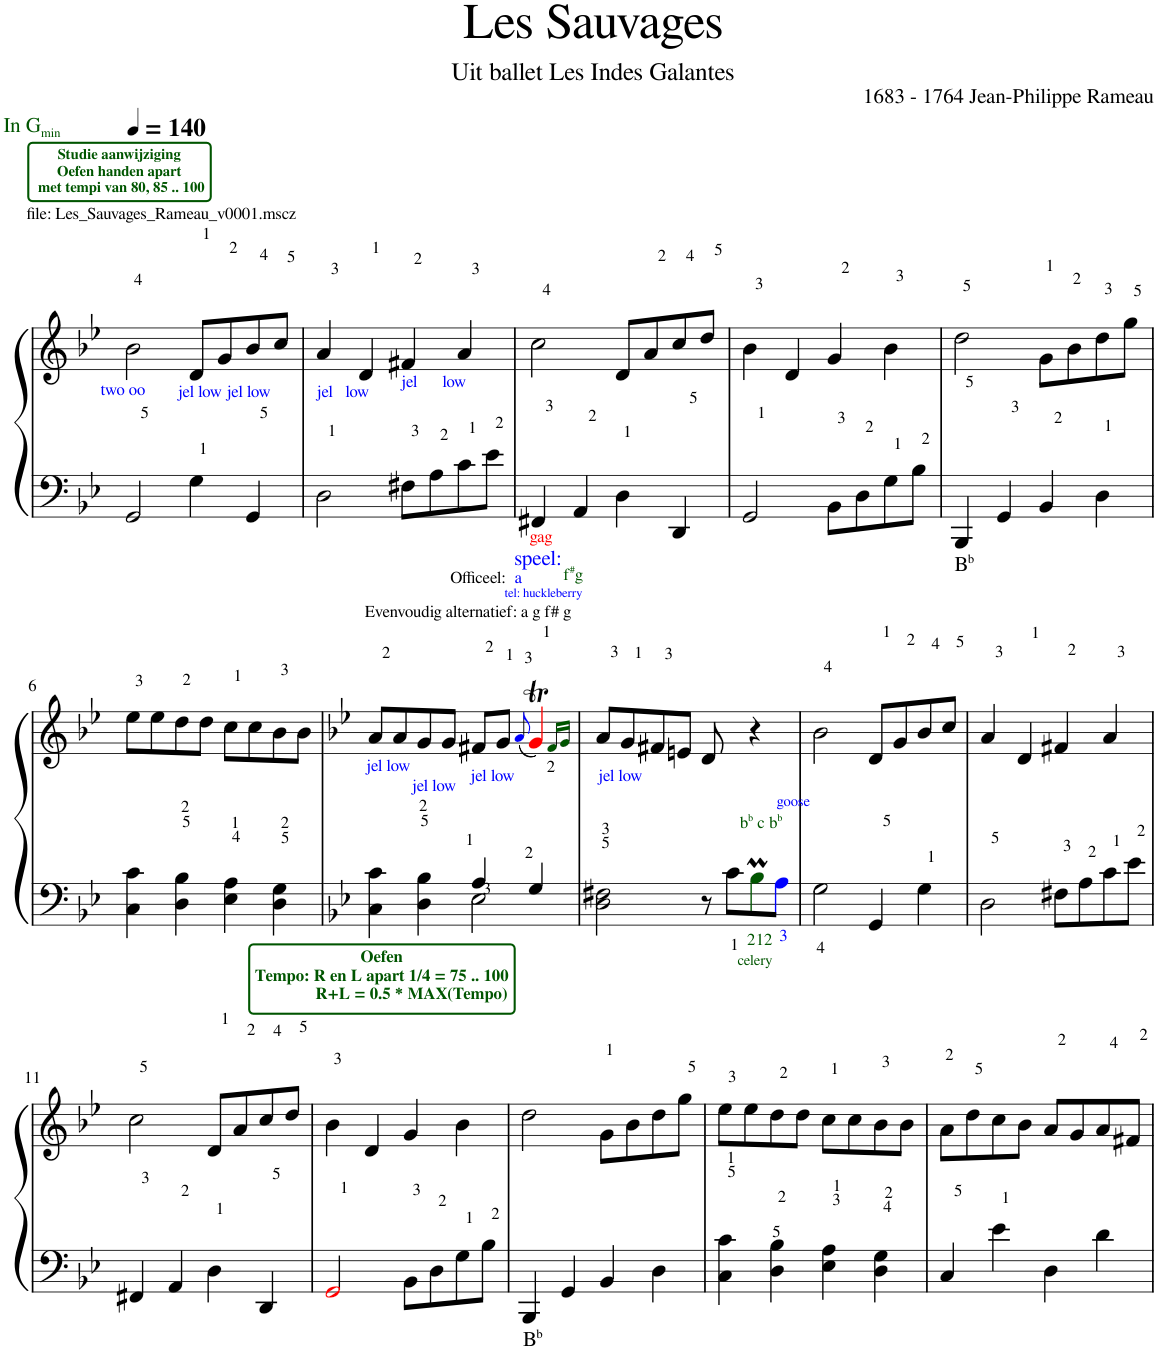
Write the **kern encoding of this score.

**kern	**kern
*part2	*part1
*staff2	*staff1
*I"Piano	*I"Piano
*I'Pno	*I'Pno
*clefF4	*clefG2
*k[b-e-]	*k[b-e-]
=1	=1
!	!LO:TX:a:t=file&colon; Les_Sauvages_Rameau_v0001.mscz
!	!LO:TX:b:color=#0000FF:t=two oo
!	!LO:TX:a:B:color=#005500:t=Studie aanwijziging
!	!LO:TX:a:t=Oefen handen apart
!	!LO:TX:a:t=met tempi van 80, 85 .. 100
!	!LO:TX:a:color=#005500:t=In G
!	!LO:TX:a:t=min
2GG/	2b-\
!	!LO:TX:b:color=#0000FF:t=jel low jel low
4G\	8d/L
.	8g/
4GG/	8b-/
.	8cc/J
=2	=2
!	!LO:TX:b:color=#0000FF:t=jel   low
2D\	4a/
.	4d/
!	!LO:TX:b:color=#0000FF:t=jel      low
8F#X\L	4f#X/
8A\	.
8c\	4a/
8e-\J	.
=3	=3
4FF#X/	2cc\
4AA/	.
4D\	8d/L
.	8a/
4DD/	8cc/
.	8dd/J
=4	=4
2GG/	4b-\
.	4d/
8BB-\L	4g/
8D\	.
8G\	4b-\
8B-\J	.
=5	=5
!LO:TX:b:t=B	!
!LO:TX:b:t=b	!
4BBB-/	2dd\
4GG/	.
4BB-/	8g\L
.	8b-\
4D\	8dd\
.	8gg\J
!!LO:LB:g=z
=6	=6
4C\ 4c\	8ee-\L
.	8ee-\
4D\ 4B-\	8dd\
.	8dd\J
4E-\ 4A\	8cc\L
.	8cc\
4D\ 4G\	8b-\
.	8b-\J
=7	=7
*k[b-e-]	*k[b-e-]
*^	*
!	!	!LO:TX:b:color=#0000FF:t=jel low
4C\ 4c\	2ryy	8a/L
.	.	8a/
!	!	!LO:TX:b:color=#0000FF:t=jel low
4D\ 4B-\	.	8g/
.	.	8g/J
!	!	!LO:TX:a:t=Evenvoudig alternatief&colon; a g f# g
!	!	!LO:TX:b:color=#0000FF:t=jel low
4A/	2E-\	8f#X/L
!	!	!LO:TX:a:color=#0000FF:t=tel&colon; huckleberry
.	.	8g/J
.	.	(8qai/
!	!	!LO:TX:a:color=#0000FF:t=speel&colon;
!	!	!LO:TX:a:t=a
!	!	!LO:TX:a:color=#FF0000:t=gag
!	!	!LO:TX:a:color=#005500:t=f
!	!	!LO:TX:a:t=#
!	!	!LO:TX:a:t=g
!	!	!LO:TX:a:t=Officeel&colon;
4G/	.	4gTj/)
*v	*v	*
.	16qf#Z/LL
.	16qgZ/JJ
=8	=8
!	!LO:TX:b:color=#0000FF:t=jel low
2D\ 2F#X\	8a/L
.	8g/
.	8f#X/
.	8en/J
8r	8d/
8c<\L	8ryy
!LO:TX:a:color=#005500:t=b	!
!LO:TX:a:t=b	!
!LO:TX:a:t=c b	!
!LO:TX:a:t=b	!
!LO:TX:b:color=#005500:t=celery	!
8B-M<<<Z\	4r
!LO:TX:a:color=#0000FF:t=goose	!
8A<i\J	.
=9	=9
2G<\	2b-\
4GG/	8d/L
.	8g/
4G\	8b-/
.	8cc/J
=10	=10
2D\	4a/
.	4d/
8F#X\L	4f#X/
8A\	.
8c\	4a/
8e-\J	.
!!LO:LB:g=z
=11	=11
4FF#X/	2cc\
4AA/	.
4D\	8d/L
.	8a/
4DD/	8cc/
.	8dd/J
=12	=12
!	!LO:TX:a:B:color=#005500:t=Oefen
!	!LO:TX:a:t=Tempo&colon; R en L apart 1/4 = 75 .. 100
!	!LO:TX:a:t=R+L = 0.5 * MAX(Tempo)
2GGj/	4b-\
.	4d/
8BB-\L	4g/
8D\	.
8G\	4b-\
8B-\J	.
=13	=13
!LO:TX:b:t=B	!
!LO:TX:b:t=b	!
4BBB-/	2dd\
4GG/	.
4BB-/	8g\L
.	8b-\
4D\	8dd\
.	8gg\J
=14	=14
4C\ 4c\	8ee-\L
.	8ee-\
4D\ 4B-\	8dd\
.	8dd\J
4E-\ 4A\	8cc\L
.	8cc\
4D\ 4G\	8b-\
.	8b-\J
=15	=15
4C/	8a\L
.	8dd\
4e-\	8cc\
.	8b-\J
4D\	8a/L
.	8g/
4d\	8a/
.	8f#X/J
=	=
*-	*-
